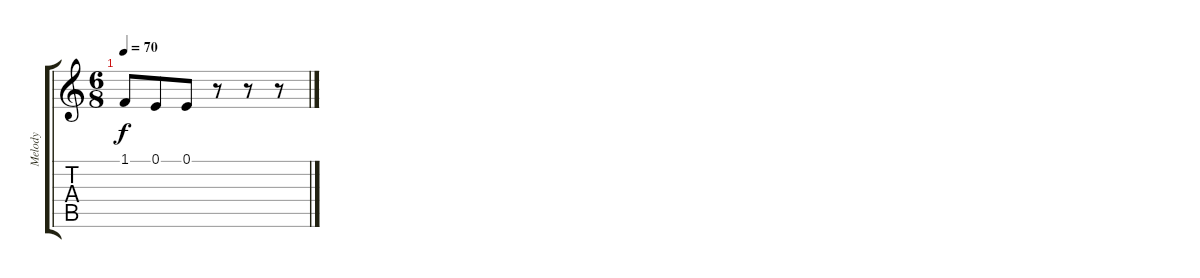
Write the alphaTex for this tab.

\track ("Melody" "Melody") {instrument tremolostrings}
\staff {score tabs}
\tuning (E4 B3 G3 D3 A2 E2) {hide}
\ts (6 8)
\tempo 70
\clef g2
\ks c
1.1.8{dy f} 0.1.8 0.1.8 r.8 r.8 r.8
